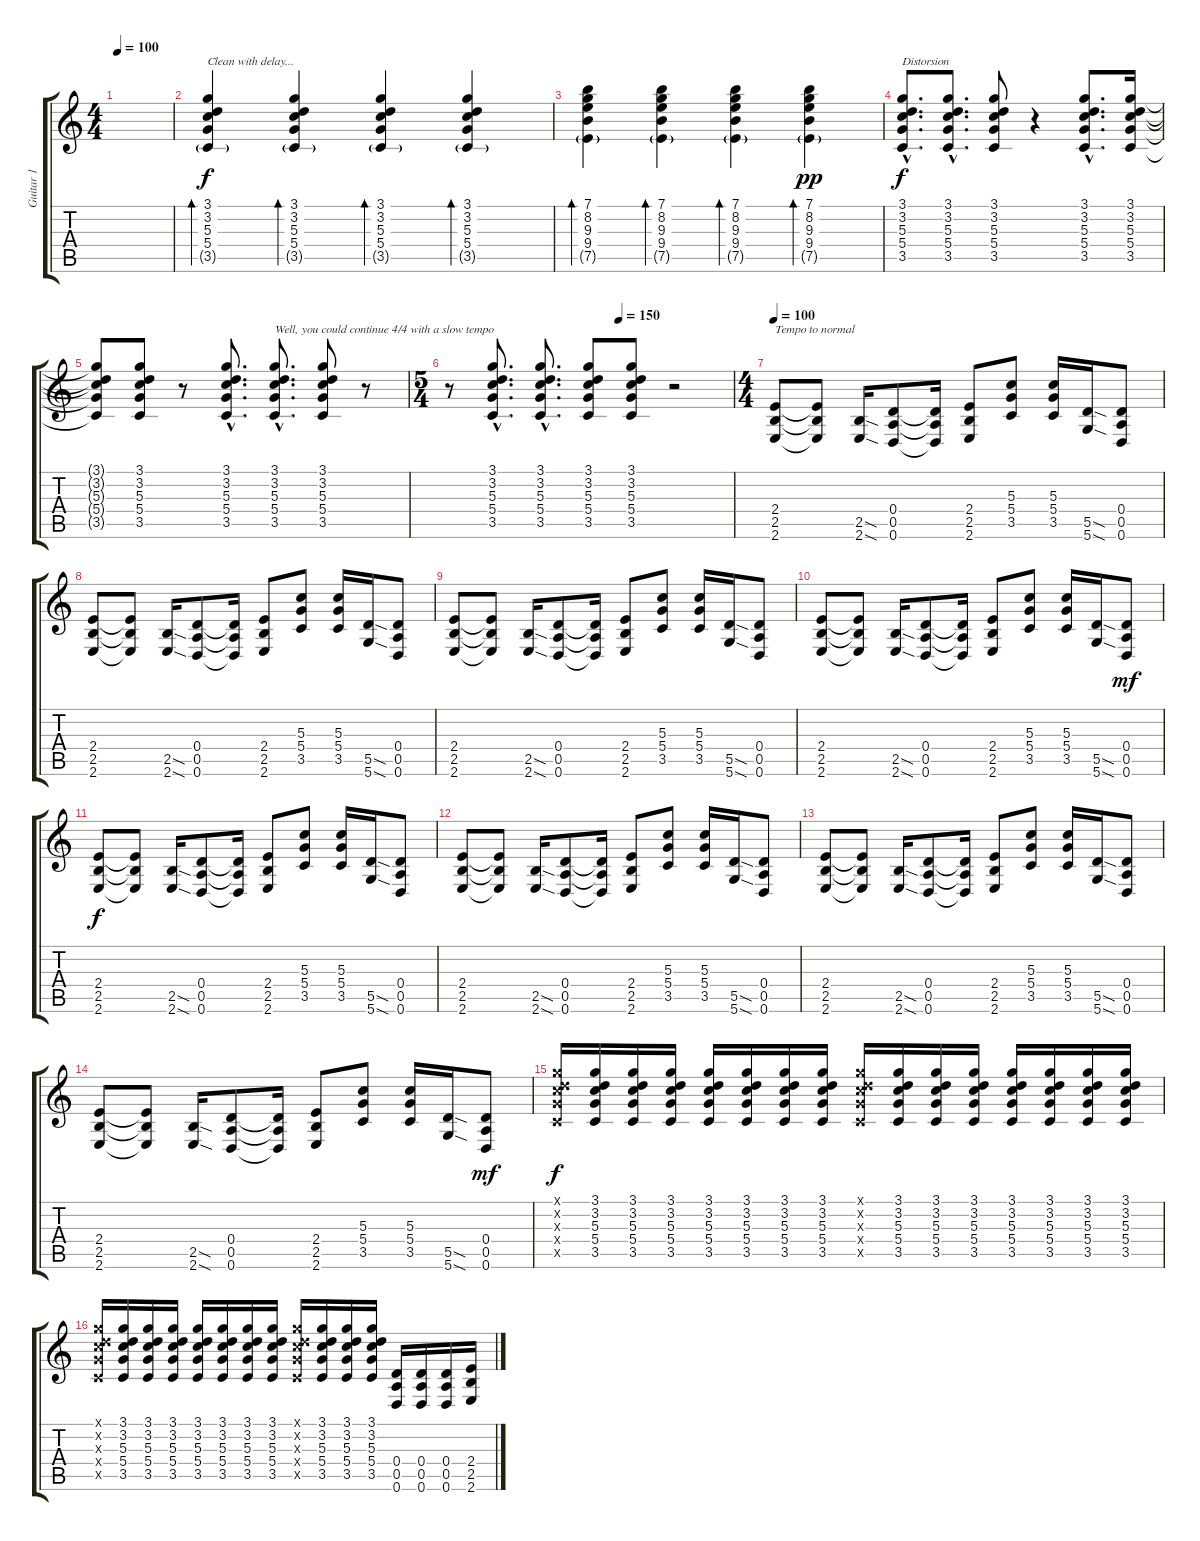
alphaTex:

\track ("Guitar 1" "Guitar 1") {instrument distortionguitar}
\staff {score tabs}
\tuning (E4 B3 G3 D3 A2 D2) {hide}
\ts (4 4)
\tempo 100
\clef g2
\ks c
|
(3.1 3.2 5.3 5.4 3.5{g}).4{bd 60 txt "Clean with delay..." balance 0 instrument acousticguitarnylon} (3.1 3.2 5.3 5.4 3.5{g}).4{bd 60} (3.1 3.2 5.3 5.4 3.5{g}).4{bd 60} (3.1 3.2 5.3 5.4 3.5{g}).4{bd 60} |
(7.1 8.2 9.3 9.4 7.5{g}).4{bd 60 balance 16} (7.1 8.2 9.3 9.4 7.5{g}).4{bd 60} (7.1 8.2 9.3 9.4 7.5{g}).4{bd 60} (7.1 8.2 9.3 9.4 7.5{g}).4{bd 60 dy pp} |
(3.1{hac} 3.2{hac} 5.3{hac} 5.4{hac} 3.5{hac}).8{d txt "Distorsion" dy f balance 13 instrument distortionguitar} (3.1{hac} 3.2{hac} 5.3{hac} 5.4{hac} 3.5{hac}).8{d} (3.1 3.2 5.3 5.4 3.5).8 r.4 (3.1{hac} 3.2{hac} 5.3{hac} 5.4{hac} 3.5{hac}).8{d} (3.1 3.2 5.3 5.4 3.5).16 |
(3.1{t} 3.2{t} 5.3{t} 5.4{t} 3.5{t}).8 (3.1 3.2 5.3 5.4 3.5).8 r.8 (3.1{hac} 3.2{hac} 5.3{hac} 5.4{hac} 3.5{hac}).8{d} (3.1{hac} 3.2{hac} 5.3{hac} 5.4{hac} 3.5{hac}).8{d txt "Well, you could continue 4/4 with a slow tempo"} (3.1 3.2 5.3 5.4 3.5).8 r.8 |
\ts (5 4)
\tempo (140 0.6)
\tempo (150 0.6)
r.8 (3.1{hac} 3.2{hac} 5.3{hac} 5.4{hac} 3.5{hac}).8{d} (3.1{hac} 3.2{hac} 5.3{hac} 5.4{hac} 3.5{hac}).8{d} (3.1 3.2 5.3 5.4 3.5).8 (3.1 3.2 5.3 5.4 3.5).8 r.2 |
\ts (4 4)
\tempo 100
(2.4 2.5 2.6).8{txt "Tempo to normal"} (2.4{t} 2.5{t} 2.6{t}).8 (2.5{sod} 2.6{sod}).16 (0.4 0.5 0.6).8 (0.4{t} 0.5{t} 0.6{t}).16 (2.4 2.5 2.6).8 (5.3 5.4 3.5).8 (5.3 5.4 3.5).16 (5.5{sod} 5.6{sod}).16 (0.4 0.5 0.6).8 |
(2.4 2.5 2.6).8 (2.4{t} 2.5{t} 2.6{t}).8 (2.5{sod} 2.6{sod}).16 (0.4 0.5 0.6).8 (0.4{t} 0.5{t} 0.6{t}).16 (2.4 2.5 2.6).8 (5.3 5.4 3.5).8 (5.3 5.4 3.5).16 (5.5{sod} 5.6{sod}).16 (0.4 0.5 0.6).8 |
(2.4 2.5 2.6).8 (2.4{t} 2.5{t} 2.6{t}).8 (2.5{sod} 2.6{sod}).16 (0.4 0.5 0.6).8 (0.4{t} 0.5{t} 0.6{t}).16 (2.4 2.5 2.6).8 (5.3 5.4 3.5).8 (5.3 5.4 3.5).16 (5.5{sod} 5.6{sod}).16 (0.4 0.5 0.6).8 |
(2.4 2.5 2.6).8 (2.4{t} 2.5{t} 2.6{t}).8 (2.5{sod} 2.6{sod}).16 (0.4 0.5 0.6).8 (0.4{t} 0.5{t} 0.6{t}).16 (2.4 2.5 2.6).8 (5.3 5.4 3.5).8 (5.3 5.4 3.5).16 (5.5{sod} 5.6{sod}).16 (0.4 0.5 0.6).8{dy mf} |
(2.4 2.5 2.6).8{dy f} (2.4{t} 2.5{t} 2.6{t}).8 (2.5{sod} 2.6{sod}).16 (0.4 0.5 0.6).8 (0.4{t} 0.5{t} 0.6{t}).16 (2.4 2.5 2.6).8 (5.3 5.4 3.5).8 (5.3 5.4 3.5).16 (5.5{sod} 5.6{sod}).16 (0.4 0.5 0.6).8 |
(2.4 2.5 2.6).8 (2.4{t} 2.5{t} 2.6{t}).8 (2.5{sod} 2.6{sod}).16 (0.4 0.5 0.6).8 (0.4{t} 0.5{t} 0.6{t}).16 (2.4 2.5 2.6).8 (5.3 5.4 3.5).8 (5.3 5.4 3.5).16 (5.5{sod} 5.6{sod}).16 (0.4 0.5 0.6).8 |
(2.4 2.5 2.6).8 (2.4{t} 2.5{t} 2.6{t}).8 (2.5{sod} 2.6{sod}).16 (0.4 0.5 0.6).8 (0.4{t} 0.5{t} 0.6{t}).16 (2.4 2.5 2.6).8 (5.3 5.4 3.5).8 (5.3 5.4 3.5).16 (5.5{sod} 5.6{sod}).16 (0.4 0.5 0.6).8 |
(2.4 2.5 2.6).8 (2.4{t} 2.5{t} 2.6{t}).8 (2.5{sod} 2.6{sod}).16 (0.4 0.5 0.6).8 (0.4{t} 0.5{t} 0.6{t}).16 (2.4 2.5 2.6).8 (5.3 5.4 3.5).8 (5.3 5.4 3.5).16 (5.5{sod} 5.6{sod}).16 (0.4 0.5 0.6).8{dy mf} |
(3.1{x} 3.2{x} 5.3{x} 5.4{x} 3.5{x}).16{dy f} (3.1 3.2 5.3 5.4 3.5).16 (3.1 3.2 5.3 5.4 3.5).16 (3.1 3.2 5.3 5.4 3.5).16 (3.1 3.2 5.3 5.4 3.5).16 (3.1 3.2 5.3 5.4 3.5).16 (3.1 3.2 5.3 5.4 3.5).16 (3.1 3.2 5.3 5.4 3.5).16 (3.1{x} 3.2{x} 5.3{x} 5.4{x} 3.5{x}).16 (3.1 3.2 5.3 5.4 3.5).16 (3.1 3.2 5.3 5.4 3.5).16 (3.1 3.2 5.3 5.4 3.5).16 (3.1 3.2 5.3 5.4 3.5).16 (3.1 3.2 5.3 5.4 3.5).16 (3.1 3.2 5.3 5.4 3.5).16 (3.1 3.2 5.3 5.4 3.5).16 |
(3.1{x} 3.2{x} 5.3{x} 5.4{x} 3.5{x}).16 (3.1 3.2 5.3 5.4 3.5).16 (3.1 3.2 5.3 5.4 3.5).16 (3.1 3.2 5.3 5.4 3.5).16 (3.1 3.2 5.3 5.4 3.5).16 (3.1 3.2 5.3 5.4 3.5).16 (3.1 3.2 5.3 5.4 3.5).16 (3.1 3.2 5.3 5.4 3.5).16 (3.1{x} 3.2{x} 5.3{x} 5.4{x} 3.5{x}).16 (3.1 3.2 5.3 5.4 3.5).16 (3.1 3.2 5.3 5.4 3.5).16 (3.1 3.2 5.3 5.4 3.5).16 (0.4 0.5 0.6).16 (0.4 0.5 0.6).16 (0.4 0.5 0.6).16 (2.4 2.5 2.6).16
